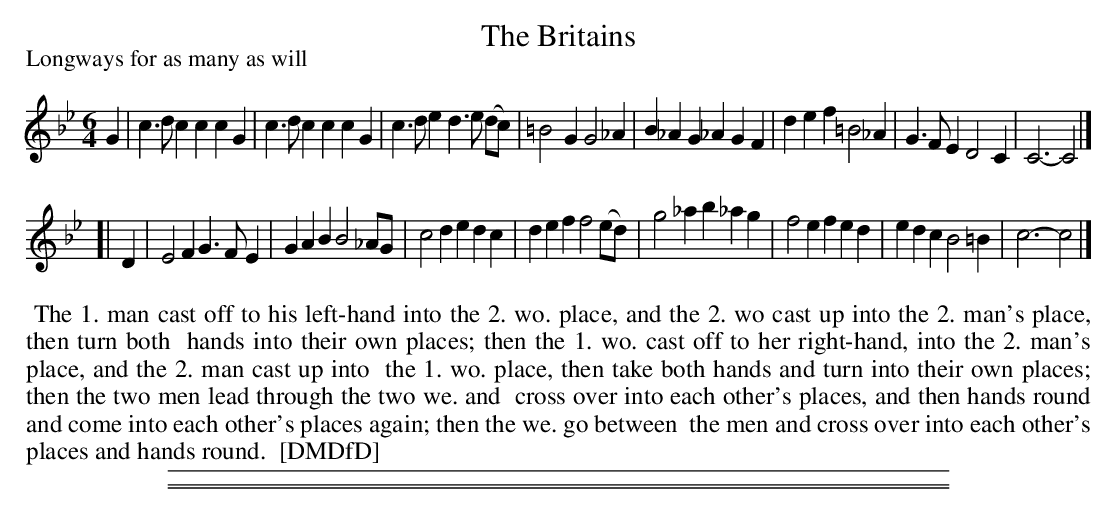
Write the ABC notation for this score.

X:1
T: The Britains
P: Longways for as many as will
M: 6/4
L: 1/4
K: Cdor
G |\
c>dc ccG | c>dc ccG | c>de d>e (d/c/) | =B2G G2_A |\
B_AG _AGF | def =B2_A | G>FE D2C | C3- C2 |]
[| D |\
E2F G>FE | GAB B2_A/G/ | c2d edc | def f2(e/d/) |\
g2_a b_ag | f2e fed | edc B2=B | c3- c2 |]
